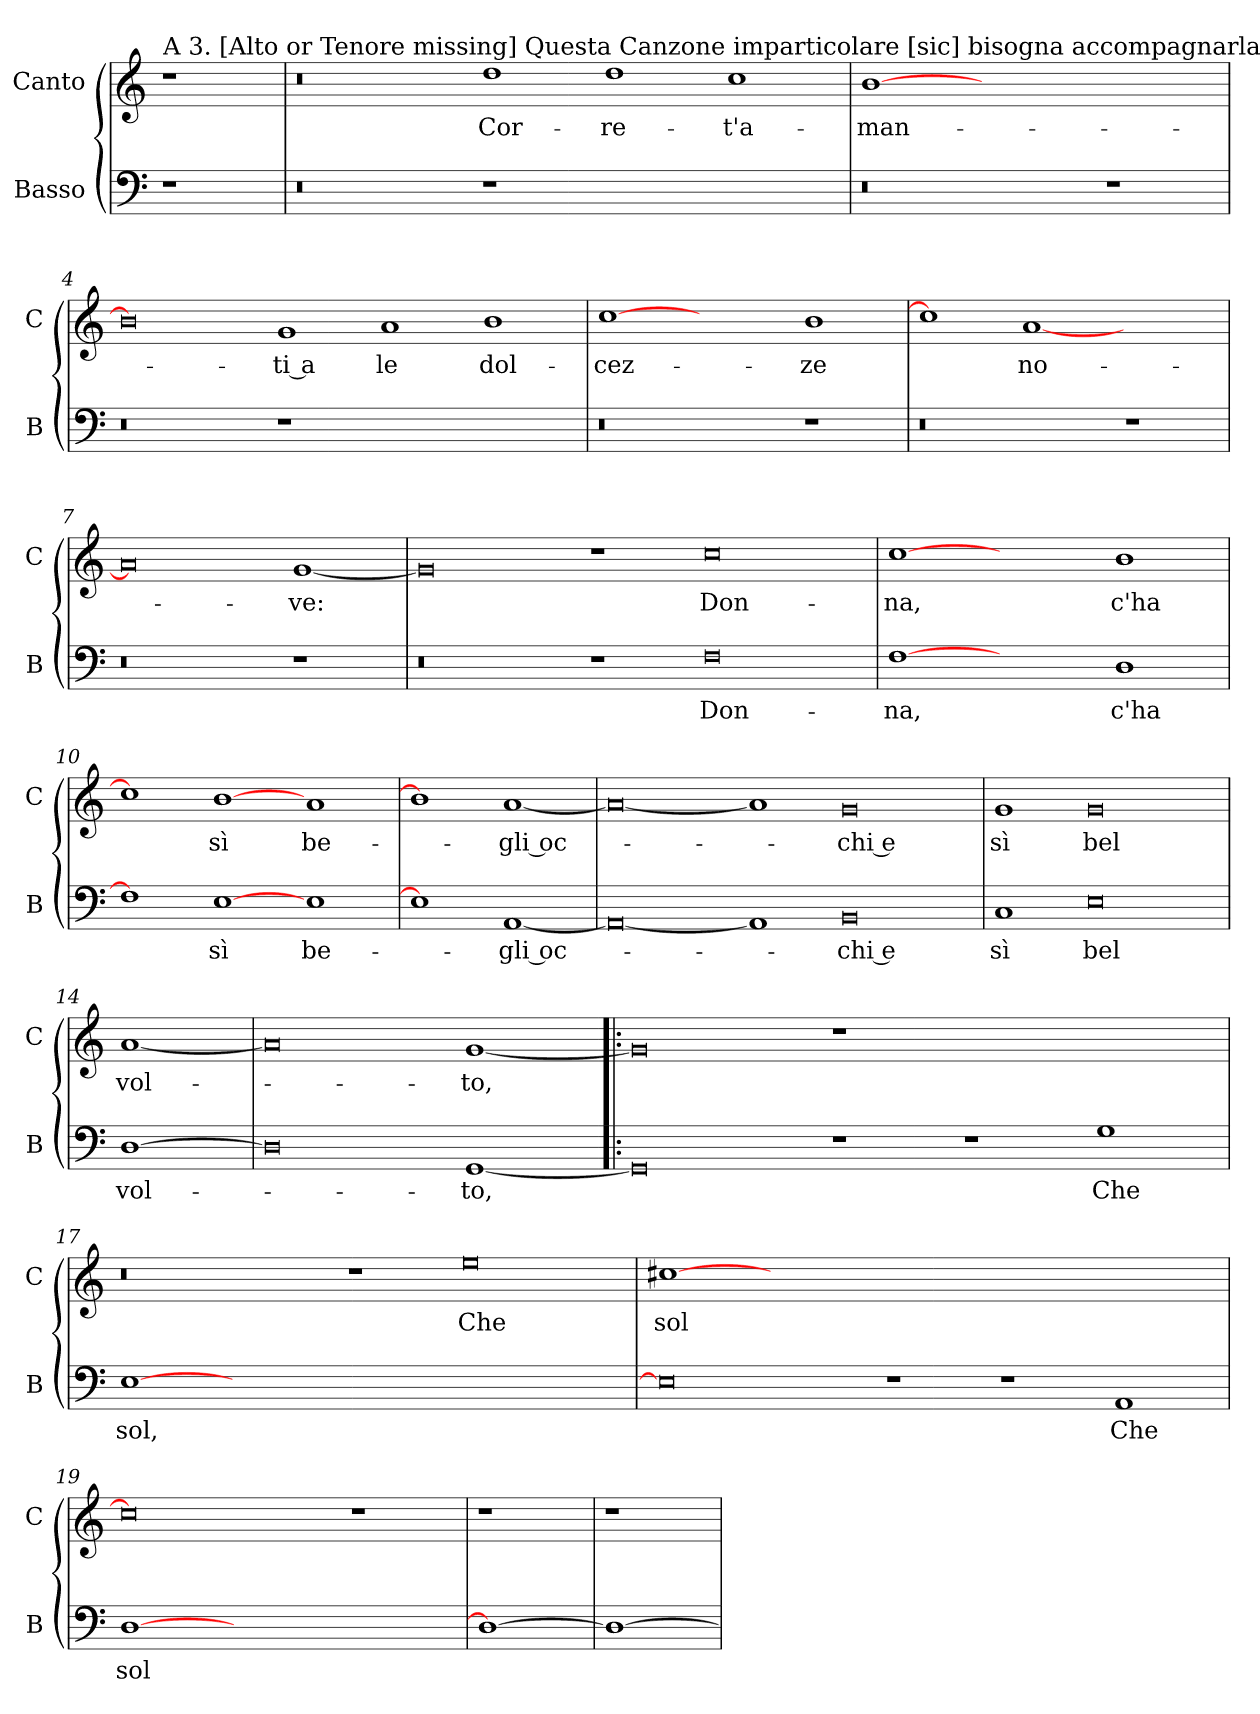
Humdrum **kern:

**kern	**text	**kern	**text
*part2	*part2	*part1	*part1
*staff2	*staff2	*staff1	*staff1
*I"Basso	*	*I"Canto	*
*I'B	*	*I'C	*
*clefF4	*	*clefG2	*
*k[]	*	*k[]	*
*C:	*	*C:	*
=1	=1	=1	=1
*clefF4	*	*clefG2	*
*k[]	*	*k[]	*
*C:	*	*C:	*
!	!	!LO:TX:a:t=A 3. [Alto or Tenore missing] Questa Canzone imparticolare [sic] bisogna accompagnarla con l'instrumenti.	!
1r	.	1r	.
=2	=2	=2	=2
0r	.	0r	.
1r	.	1dd	Cor-
0ryy	.	1dd	-re-
.	.	1cc	-t'a-
=3	=3	=3	=3
0r	.	[1b	-man-
.	.	0ryy	.
1r	.	.	.
=4	=4	=4	=4
0r	.	0b]	.
1r	.	1g	-ti a
0ryy	.	1a	le
.	.	1b	dol-
=5	=5	=5	=5
0r	.	[1cc	-cez-
.	.	1ryy	.
1r	.	1b	-ze
=6	=6	=6	=6
0r	.	1cc]	.
.	.	[1a	no-
1r	.	1ryy	.
=7	=7	=7	=7
0r	.	0a]	.
1r	.	[1g	-ve:
=8	=8	=8	=8
0r	.	0g]	.
1r	.	1r	.
0F	Don-	0cc	Don-
=9	=9	=9	=9
[1F	-na,	[1cc	-na,
1ryy	.	1ryy	.
1D	c'ha	1b	c'ha
=10	=10	=10	=10
1F]	.	1cc]	.
[1E	sì	[1b	sì
1E	be-	1a	be-
=11	=11	=11	=11
1E]	.	1b]	.
[1AA	-gli oc-	[1a	-gli oc-
=12	=12	=12	=12
0AA_	.	0a_	.
1AA]	.	1a]	.
0BB	-chi e	0g	-chi e
=13	=13	=13	=13
1C	sì	1g	sì
0E	bel	0g	bel
=14	=14	=14	=14
[1D	vol-	[1a	vol-
=15	=15	=15	=15
0D]	.	0a]	.
[1GG	-to,	[1g	-to,
=16!|:	=16!|:	=16!|:	=16!|:
0GG]	.	0g]	.
1r	.	1r	.
1r	.	0ryy	.
1G	Che	.	.
=17	=17	=17	=17
[1E	sol,	0r	.
00ryy	.	.	.
.	.	1r	.
.	.	0ee	Che
=18	=18	=18	=18
0E]	.	[1cc#X	sol
.	.	00ryy	.
1r	.	.	.
1r	.	.	.
1AA	Che	.	.
=19	=19	=19	=19
[1D	sol	0cc#]	.
0ryy	.	.	.
.	.	1r	.
=20	=20	=20	=20
1D_	.	1r	.
=21	=21	=21	=21
1D_	.	1r	.
=	=	=	=
*-	*-	*-	*-
